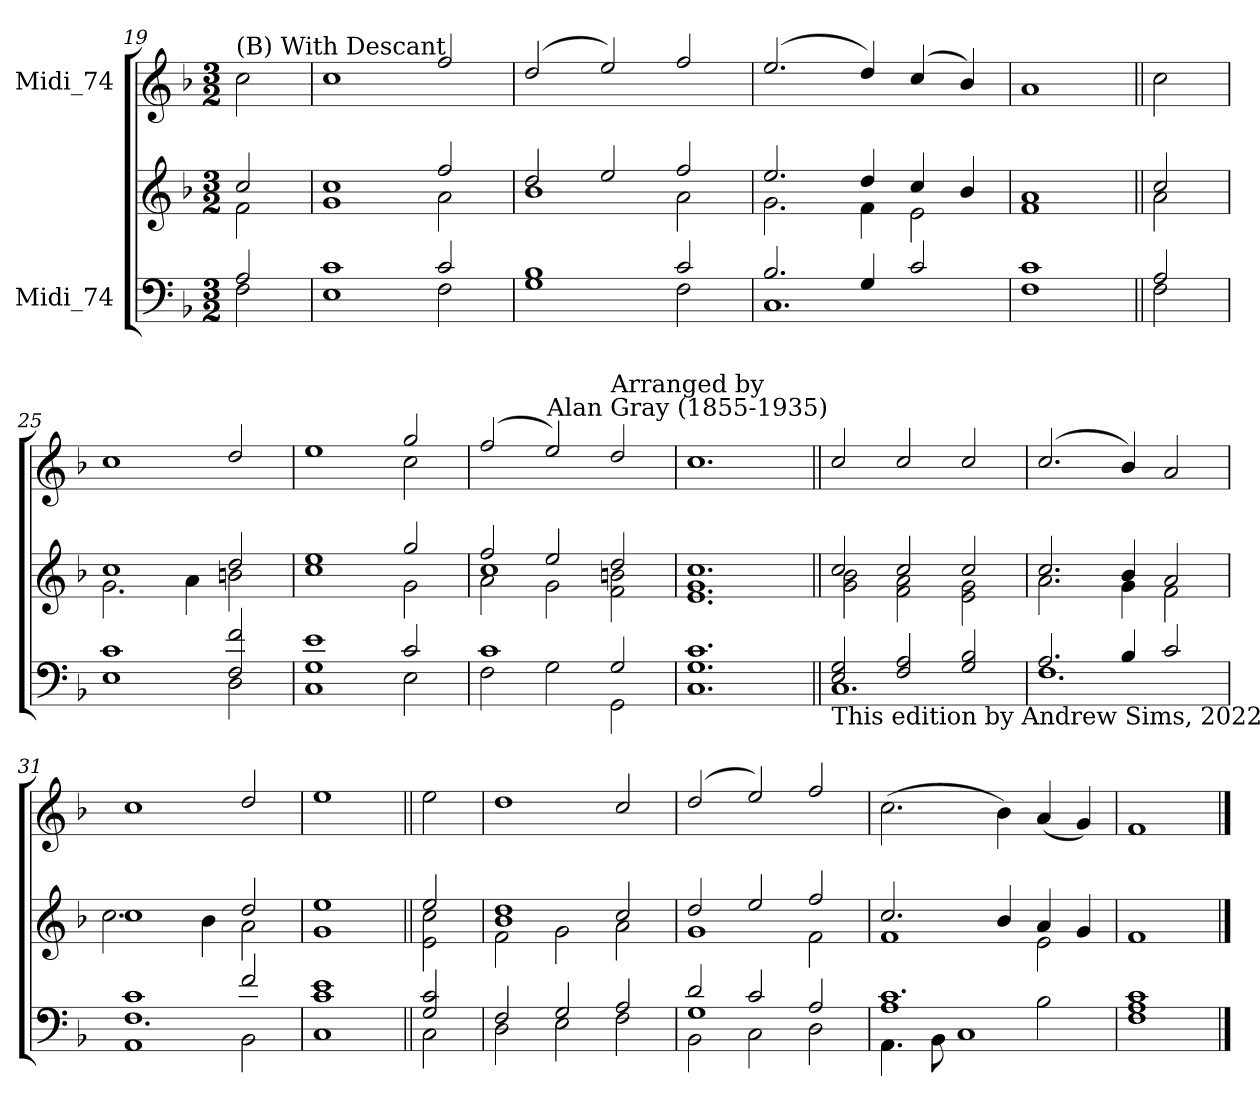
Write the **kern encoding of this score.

**kern	**kern	**kern
*part2	*part2	*part1
*staff3	*staff2	*staff1
*I"Midi_74	*	*I"Midi_74
!!LO:LB:g=z
*clefF4	*clefG2	*clefG2
*k[b-]	*k[b-]	*k[b-]
*F:	*F:	*F:
*M3/2	*M3/2	*M3/2
=19	=19	=19
*^	*^	*^
*	*^	*	*^	*	*
!	!	!	!	!	!	!LO:TX:a:t=(B) With Descant	!
2A/	2ryy	2F\	2cc/	2ryy	2f\	2cc	2ryy
=20	=20	=20	=20	=20	=20	=20	=20
1c/	1.ryy	1E\	1cc/	1.ryy	1g\	1cc	1.ryy
2c/	.	2F\	2ff/	.	2a\	2ff	.
=21	=21	=21	=21	=21	=21	=21	=21
1B-/	1.ryy	1G\	2dd/	1.ryy	1b-\	(>2dd	1.ryy
.	.	.	2ee/	.	.	2ee)	.
2c/	.	2F\	2ff/	.	2a\	2ff	.
=22	=22	=22	=22	=22	=22	=22	=22
2.B-/	1.ryy	1.C\	2.ee/	1.ryy	2.g\	(>2.ee	1.ryy
4G/	.	.	4dd/	.	4f\	4dd)	.
2c/	.	.	4cc/	.	2e\	(>4cc	.
.	.	.	4b-/	.	.	4b-)	.
=23	=23	=23	=23	=23	=23	=23	=23
1c/	1ryy	1F\	1a/	1ryy	1f\	1a	1ryy
=24||	=24||	=24||	=24||	=24||	=24||	=24||	=24||
2A/	2ryy	2F\	2cc/	2ryy	2a\	2cc	2ryy
=25	=25	=25	=25	=25	=25	=25	=25
1c/	1.ryy	1E\	1cc/	1.ryy	2.g\	1cc	1.ryy
.	.	.	.	.	4a\	.	.
2F/ 2f/	.	2D\	2dd/	.	2bn\	2dd	.
=26	=26	=26	=26	=26	=26	=26	=26
1G/ 1e/	1.ryy	1C\	1ee/	1.ryy	1cc\	1ee	1ryy
2c/	.	2E\	2gg/	.	2g\	2gg	2cc\
=27	=27	=27	=27	=27	=27	=27	=27
1c/	1.ryy	2F\	2ff/	1cc\	2a\	(>2ff	1.ryy
.	.	2G\	2ee/	.	2g\	2ee)	.
2G/	.	2GG\	2dd/	2ryy	2f\ 2bn\	2dd	.
=28	=28	=28	=28	=28	=28	=28	=28
!	!	!	!	!	!	!LO:TX:a:cj:t=Arranged by\nAlan Gray (1855-1935)	!
1.G/ 1.c/	1.ryy	1.C\	1.cc/	1.ryy	1.e\ 1.g\	1.cc	1.ryy
!!LO:LB:g=z	!!
=29||	=29||	=29||	=29||	=29||	=29||	=29||	=29||
!LO:TX:b:t=This edition by Andrew Sims, 2022	!	!	!	!	!	!	!
2E/ 2G/	1.ryy	1.C\	2cc/	1.ryy	2g\ 2b-\	2cc	1.ryy
2F/ 2A/	.	.	2cc/	.	2f\ 2a\	2cc	.
2G/ 2B-/	.	.	2cc/	.	2e\ 2g\	2cc	.
=30	=30	=30	=30	=30	=30	=30	=30
2.A/	1.ryy	1.F\	2.cc/	1.ryy	2.a\	(>2.cc	1.ryy
4B-/	.	.	4b-/	.	4g\	4b-)	.
2c/	.	.	2a/	.	2f\	2a	.
=31	=31	=31	=31	=31	=31	=31	=31
1c/	1.F\	1AA\	1cc/	1.ryy	2.cc\	1cc	1.ryy
.	.	.	.	.	4b-\	.	.
2f/	.	2BB-\	2dd/	.	2a\	2dd	.
=32	=32	=32	=32	=32	=32	=32	=32
1e/	1c\	1C\	1ee/	1ryy	1g\	1ee	1ryy
=33||	=33||	=33||	=33||	=33||	=33||	=33||	=33||
2G/ 2c/	2ryy	2C\	2ee/	2ryy	2e\ 2cc\	2ee	2ryy
=34	=34	=34	=34	=34	=34	=34	=34
2F/	1.ryy	2D\	1b-/ 1dd/	1.ryy	2f\	1dd	1.ryy
2G/	.	2E\	.	.	2g\	.	.
2A/	.	2F\	2cc/	.	2a\	2cc	.
=35	=35	=35	=35	=35	=35	=35	=35
2d/	1G\	2BB-\	2dd/	1.ryy	1g\	(>2dd	1.ryy
2c/	.	2C\	2ee/	.	.	2ee)	.
2A/	2ryy	2D\	2ff/	.	2f\	2ff	.
=36	=36	=36	=36	=36	=36	=36	=36
1.c/	1A\	4.AA\	2.cc/	1ryy	1f\	(>2.cc	1ryy
.	.	8BB-\	.	.	.	.	.
.	.	1C\	.	.	.	.	.
.	.	.	4b-/	.	.	4b-)	.
.	2B-\	.	4a/	4ryy	2e\	(<4a	4ryy
.	.	.	4g/	4ryy	.	4g)	4ryy
=37	=37	=37	=37	=37	=37	=37	=37
1c/	1ryy	1F\ 1A\	1f/	1ryy	1ryy	1f	1ryy
*v	*v	*v	*	*	*	*v	*v
*	*v	*v	*v	*
==	==	==
*-	*-	*-
